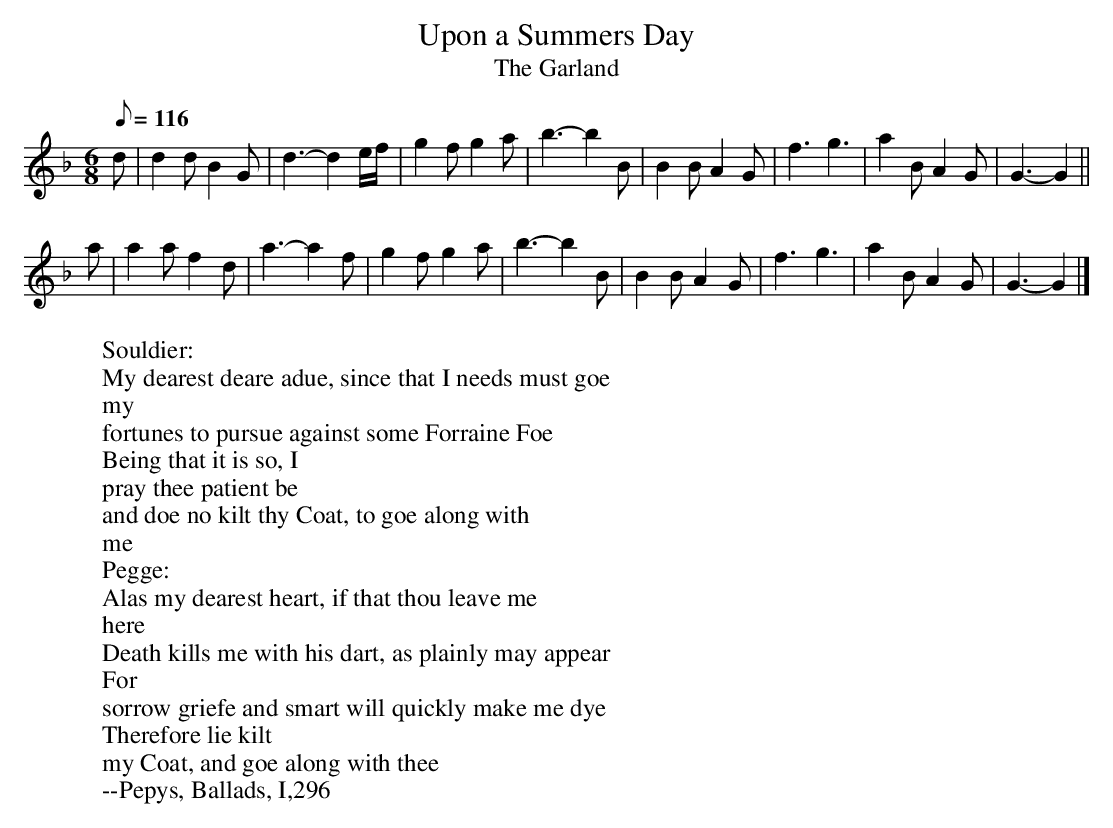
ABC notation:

X:1
T:Upon a Summers Day
T:The Garland
M:6/8
L:1/8
Q:116
W:Souldier:
W:My dearest deare adue, since that I needs must goe
W:my
W:fortunes to pursue against some Forraine Foe
W:Being that it is so, I
W:pray thee patient be
W:and doe no kilt thy Coat, to goe along with
W:me
W:Pegge:
W:Alas my dearest heart, if that thou leave me
W:here
W:Death kills me with his dart, as plainly may appear
W:For
W:sorrow griefe and smart will quickly make me dye
W:Therefore lie kilt
W:my Coat, and goe along with thee
W:--Pepys, Ballads, I,296
K:GDor
d | d2d B2G | d3-d2 e/f/ | g2f g2a | b3-b2 B | B2B A2G | f3 g3 | a2B A2G | G3-G2 ||
a | a2a f2d | a3-a2 f | g2f g2a | b3-b2 B | B2B A2G | f3 g3 | a2B A2G | G3-G2 |]
